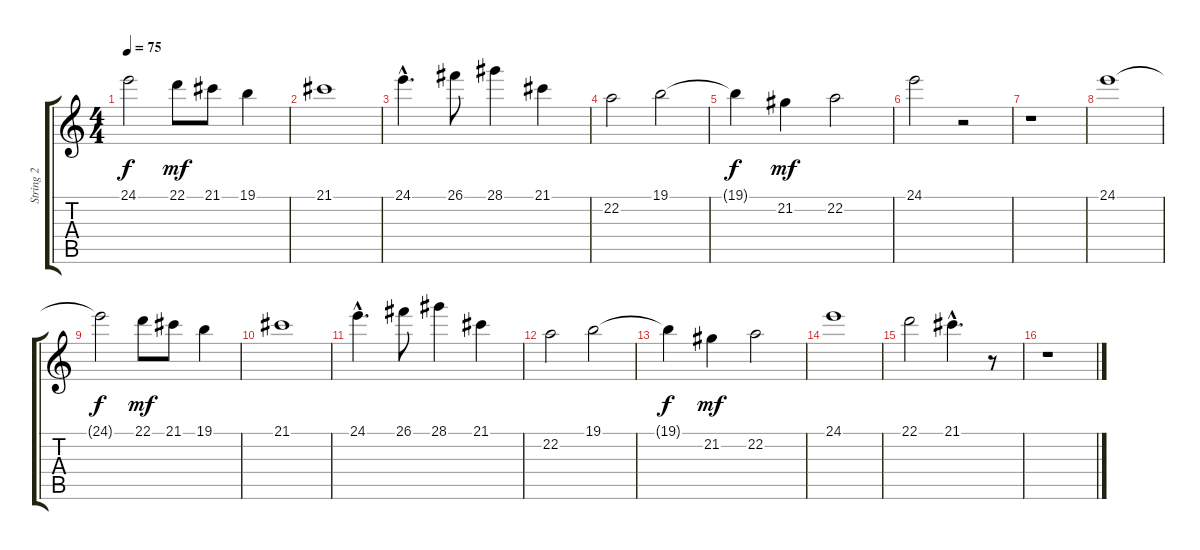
\track ("String 2" "String 2") {instrument stringensemble2}
\staff {score tabs}
\tuning (E4 B3 G3 D3 A2 E2) {hide}
\ts (4 4)
\tempo 75
\clef g2
\ks c
24.1{t}.2{dy f} 22.1.8{dy mf} 21.1.8 19.1.4 |
21.1.1 |
24.1{hac}.4{d} 26.1.8 28.1.4 21.1.4 |
22.2.2 19.1.2 |
19.1{t}.4{dy f} 21.2.4{dy mf} 22.2.2 |
24.1.2 r.2 |
r.1 |
24.1.1 |
24.1{t}.2{dy f} 22.1.8{dy mf} 21.1.8 19.1.4 |
21.1.1 |
24.1{hac}.4{d} 26.1.8 28.1.4 21.1.4 |
22.2.2 19.1.2 |
19.1{t}.4{dy f} 21.2.4{dy mf} 22.2.2 |
24.1.1 |
22.1.2 21.1{hac}.4{d} r.8 |
r.1
